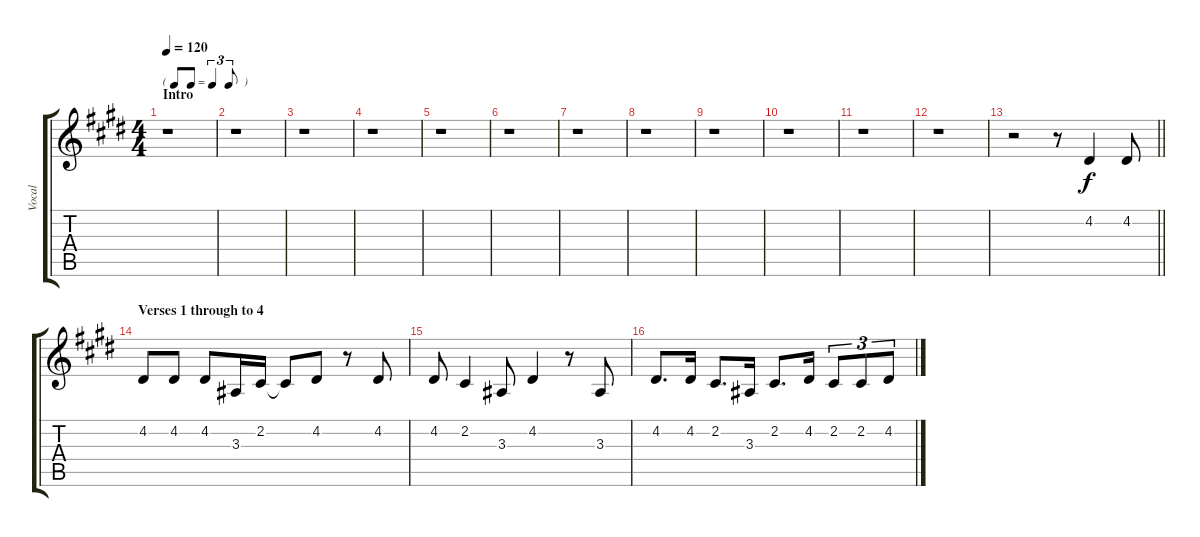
\track ("Vocal" "Vocal") {instrument oboe}
\staff {score tabs}
\tuning (E4 B3 G3 D3 A2 E2) {hide}
\ts (4 4)
\tf triplet8th
\section ("" "Intro")
\tempo 120
\clef g2
\ks e
r.1{dy f instrument oboe} |
r.1 |
r.1 |
r.1 |
r.1 |
r.1 |
r.1 |
r.1 |
r.1 |
r.1 |
r.1 |
r.1 |
\barLineRight lightlight
r.2 r.8 4.2.4 4.2.8 |
\section ("" "Verses 1 through to 4")
4.2.8 4.2.8 4.2.8 3.3.16 2.2.16 2.2{t}.8 4.2.8 r.8 4.2.8 |
4.2.8 2.2.4 3.3.8 4.2.4 r.8 3.3.8 |
4.2.8{d} 4.2.16 2.2.8{d} 3.3.16 2.2.8{d} 4.2.16 2.2.8{tu (3 2)} 2.2.8{tu (3 2)} 4.2.8{tu (3 2)}
